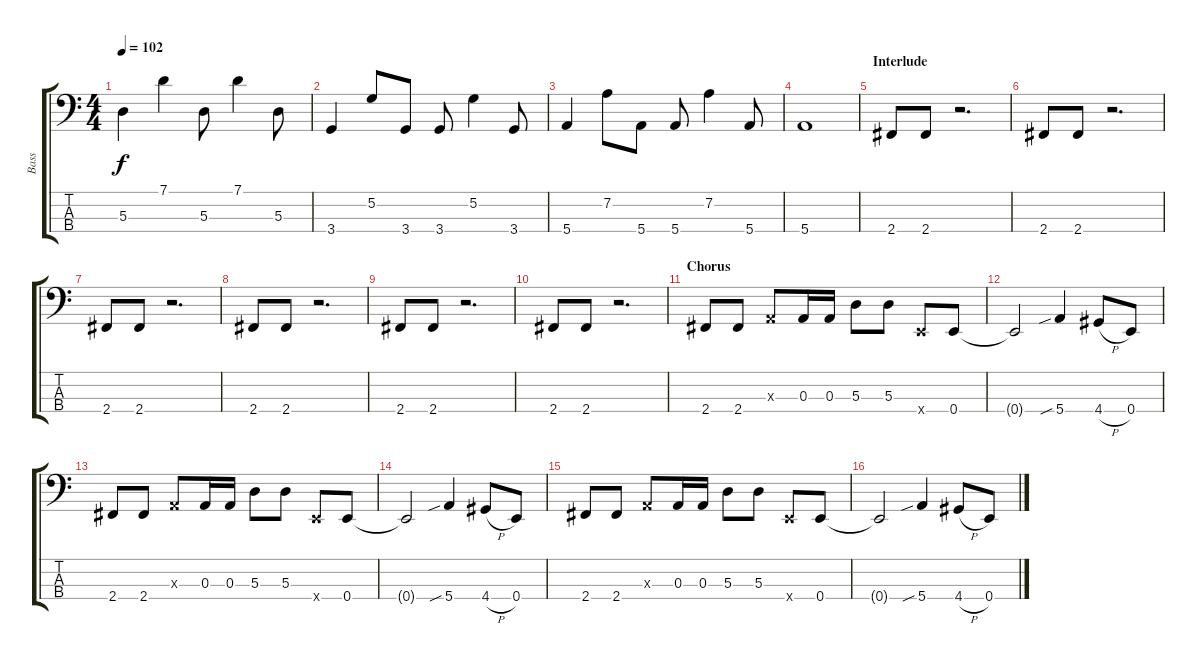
\track ("Bass" "Bass") {instrument electricbassfinger}
\staff {score tabs}
\tuning (G2 D2 A1 E1) {hide}
\ts (4 4)
\tempo 102
\clef f4
\ks c
5.3.4{dy f} 7.1.4 5.3.8 7.1.4 5.3.8 |
3.4.4 5.2.8 3.4.8 3.4.8 5.2.4 3.4.8 |
5.4.4 7.2.8 5.4.8 5.4.8 7.2.4 5.4.8 |
5.4.1 |
\section ("" "Interlude")
2.4.8 2.4.8 r.2{d} |
2.4.8 2.4.8 r.2{d} |
2.4.8 2.4.8 r.2{d} |
2.4.8 2.4.8 r.2{d} |
2.4.8 2.4.8 r.2{d} |
2.4.8 2.4.8 r.2{d} |
\section ("" "Chorus")
2.4.8 2.4.8 0.3{x}.8 0.3.16 0.3.16 5.3.8 5.3.8 0.4{x}.8 0.4.8 |
0.4{t}.2 5.4{sib}.4 4.4{h}.8 0.4.8 |
2.4.8 2.4.8 0.3{x}.8 0.3.16 0.3.16 5.3.8 5.3.8 0.4{x}.8 0.4.8 |
0.4{t}.2 5.4{sib}.4 4.4{h}.8 0.4.8 |
2.4.8 2.4.8 0.3{x}.8 0.3.16 0.3.16 5.3.8 5.3.8 0.4{x}.8 0.4.8 |
0.4{t}.2 5.4{sib}.4 4.4{h}.8 0.4.8
